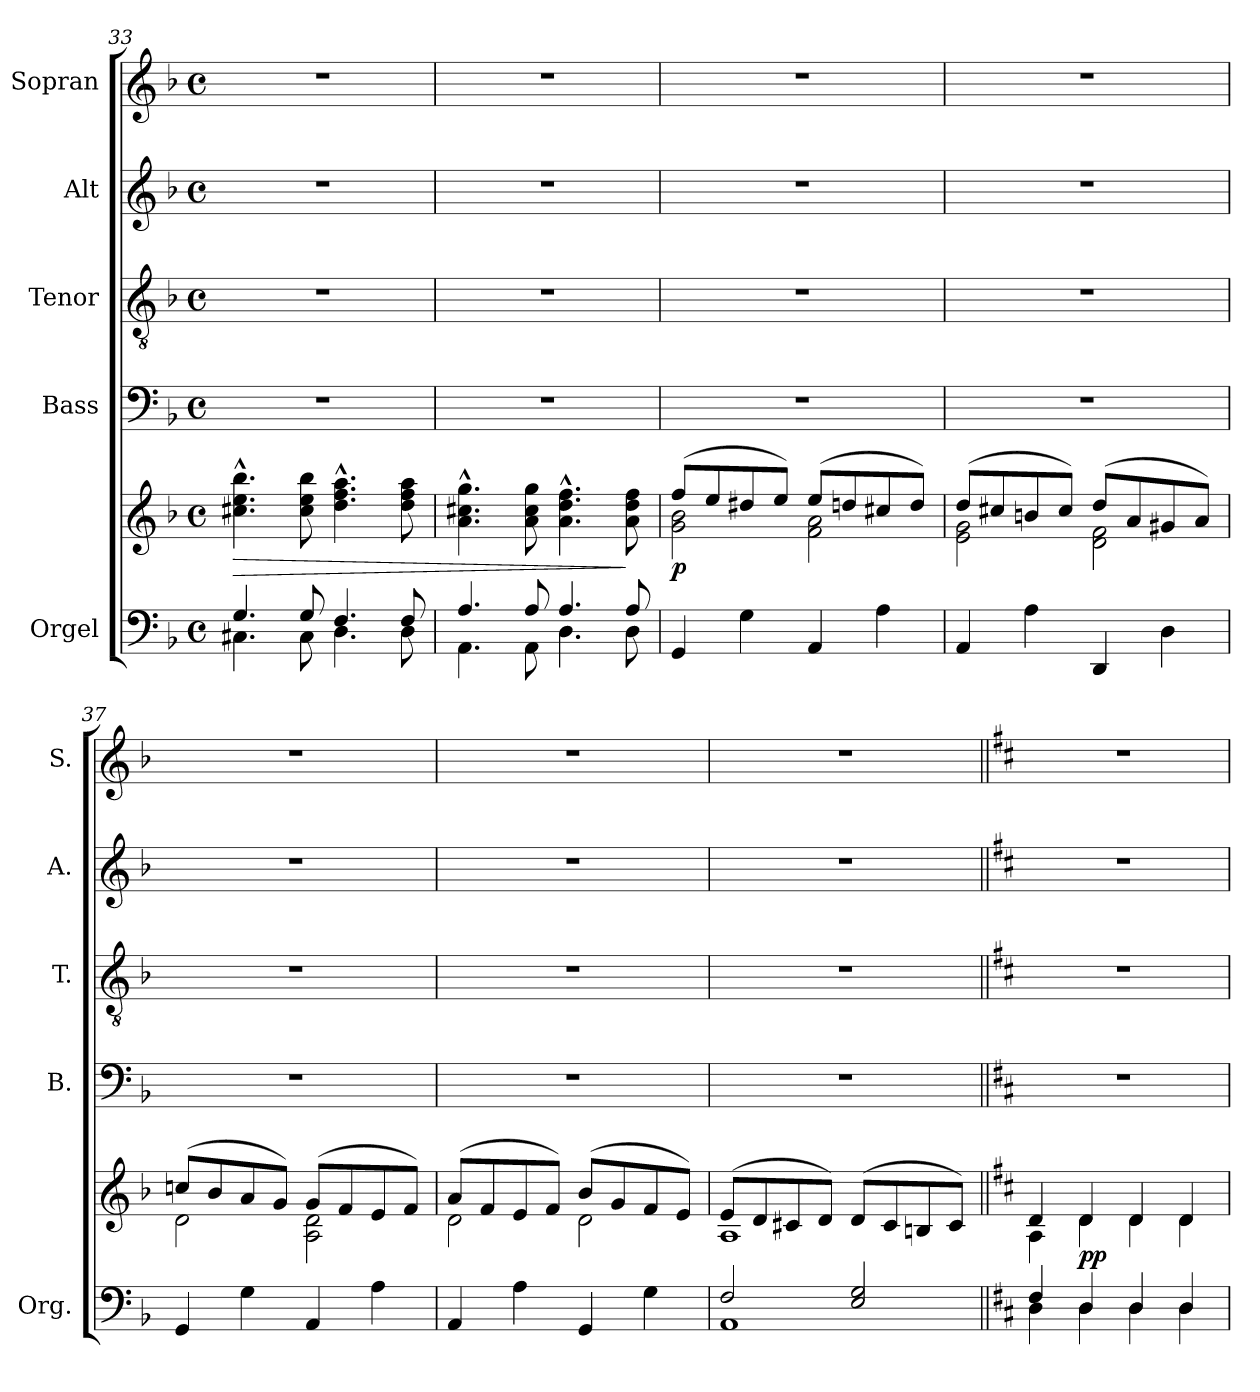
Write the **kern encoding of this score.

**kern	**kern	**dynam	**kern	**kern	**kern	**kern
*part5	*part5	*part5	*part4	*part3	*part2	*part1
*staff6	*staff5	*staff5/6	*staff4	*staff3	*staff2	*staff1
*I"Orgel	*	*	*I"Bass	*I"Tenor	*I"Alt	*I"Sopran
*I'Org.	*	*	*I'B.	*I'T.	*I'A.	*I'S.
*clefF4	*clefG2	*	*clefF4	*clefGv2	*clefG2	*clefG2
*k[b-]	*k[b-]	*	*k[b-]	*k[b-]	*k[b-]	*k[b-]
*F:	*F:	*	*F:	*F:	*F:	*F:
*M4/4	*M4/4	*	*M4/4	*M4/4	*M4/4	*M4/4
*met(c)	*met(c)	*	*met(c)	*met(c)	*met(c)	*met(c)
=33	=33	=33	=33	=33	=33	=33
*^	*	*	*	*	*	*
!	!	!	!LO:HP:b	!	!	!	!
4.G/	4.C#X\	4.cc#X\^^> 4.ee\^^> 4.bb-\^^>	>	1r	1r	1r	1r
8G/	8C#\	8cc#\ 8ee\ 8bb-\	.	.	.	.	.
4.F/	4.D\	4.dd\^^> 4.ff\^^> 4.aa\^^>	.	.	.	.	.
8F/	8D\	8dd\ 8ff\ 8aa\	.	.	.	.	.
!!LO:LB:g=z
=34	=34	=34	=34	=34	=34	=34	=34
4.A/	4.AA\	4.a\^^> 4.cc#X\^^> 4.gg\^^>	.	1r	1r	1r	1r
8A/	8AA\	8a\ 8cc#\ 8gg\	.	.	.	.	.
4.A/	4.D\	4.a\^^> 4.dd\^^> 4.ff\^^>	.	.	.	.	.
8A/	8D\	8a\ 8dd\ 8ff\	]	.	.	.	.
=35	=35	=35	=35	=35	=35	=35	=35
*	*	*^	*	*	*	*	*
!	!	!	!	!LO:DY:b	!	!	!	!
*v	*v	*	*	*	*	*	*	*
4GG/	(>8ff/L	2g\ 2b-\	p	1r	1r	1r	1r
.	8ee/	.	.	.	.	.	.
4G\	8dd#X/	.	.	.	.	.	.
.	8ee/J)	.	.	.	.	.	.
4AA/	(>8ee/L	2f\ 2a\	.	.	.	.	.
.	8ddn/	.	.	.	.	.	.
4A\	8cc#X/	.	.	.	.	.	.
.	8dd/J)	.	.	.	.	.	.
=36	=36	=36	=36	=36	=36	=36	=36
4AA/	(>8dd/L	2e\ 2g\	.	1r	1r	1r	1r
.	8cc#X/	.	.	.	.	.	.
4A\	8bn/	.	.	.	.	.	.
.	8cc#/J)	.	.	.	.	.	.
4DD/	(>8dd/L	2d\ 2f\	.	.	.	.	.
.	8a/	.	.	.	.	.	.
4D\	8g#X/	.	.	.	.	.	.
.	8a/J)	.	.	.	.	.	.
=37	=37	=37	=37	=37	=37	=37	=37
4GG/	(>8ccn/L	2d\	.	1r	1r	1r	1r
.	8b-/	.	.	.	.	.	.
4G\	8a/	.	.	.	.	.	.
.	8g/J)	.	.	.	.	.	.
4AA/	(>8g/L	2A\ 2d\	.	.	.	.	.
.	8f/	.	.	.	.	.	.
4A\	8e/	.	.	.	.	.	.
.	8f/J)	.	.	.	.	.	.
=38	=38	=38	=38	=38	=38	=38	=38
4AA/	(>8a/L	2d\	.	1r	1r	1r	1r
.	8f/	.	.	.	.	.	.
4A\	8e/	.	.	.	.	.	.
.	8f/J)	.	.	.	.	.	.
4GG/	(>8b-/L	2d\	.	.	.	.	.
.	8g/	.	.	.	.	.	.
4G\	8f/	.	.	.	.	.	.
.	8e/J)	.	.	.	.	.	.
=39	=39	=39	=39	=39	=39	=39	=39
*^	*	*	*	*	*	*	*
2F/	1AA	(>8e/L	1A	.	1r	1r	1r	1r
.	.	8d/	.	.	.	.	.	.
.	.	8c#X/	.	.	.	.	.	.
.	.	8d/J)	.	.	.	.	.	.
2E/ 2G/	.	(>8d/L	.	.	.	.	.	.
.	.	8c#/	.	.	.	.	.	.
.	.	8Bn/	.	.	.	.	.	.
.	.	8c#/J)	.	.	.	.	.	.
!!LO:PB:g=z
=40||	=40||	=40||	=40||	=40||	=40||	=40||	=40||	=40||
*k[f#c#]	*	*k[f#c#]	*	*	*k[f#c#]	*k[f#c#]	*k[f#c#]	*k[f#c#]
*D:	*	*D:	*	*	*D:	*D:	*D:	*D:
4F#/	4D\	4d/	4A\	.	1r	1r	1r	1r
!	!	!	!	!LO:DY:b	!	!	!	!
4D/	4D\	4d/	4d\	pp	.	.	.	.
4D/	4D\	4d/	4d\	.	.	.	.	.
4D/	4D\	4d/	4d\	.	.	.	.	.
*v	*v	*	*	*	*	*	*	*
*	*v	*v	*	*	*	*	*
=	=	=	=	=	=	=
*-	*-	*-	*-	*-	*-	*-
